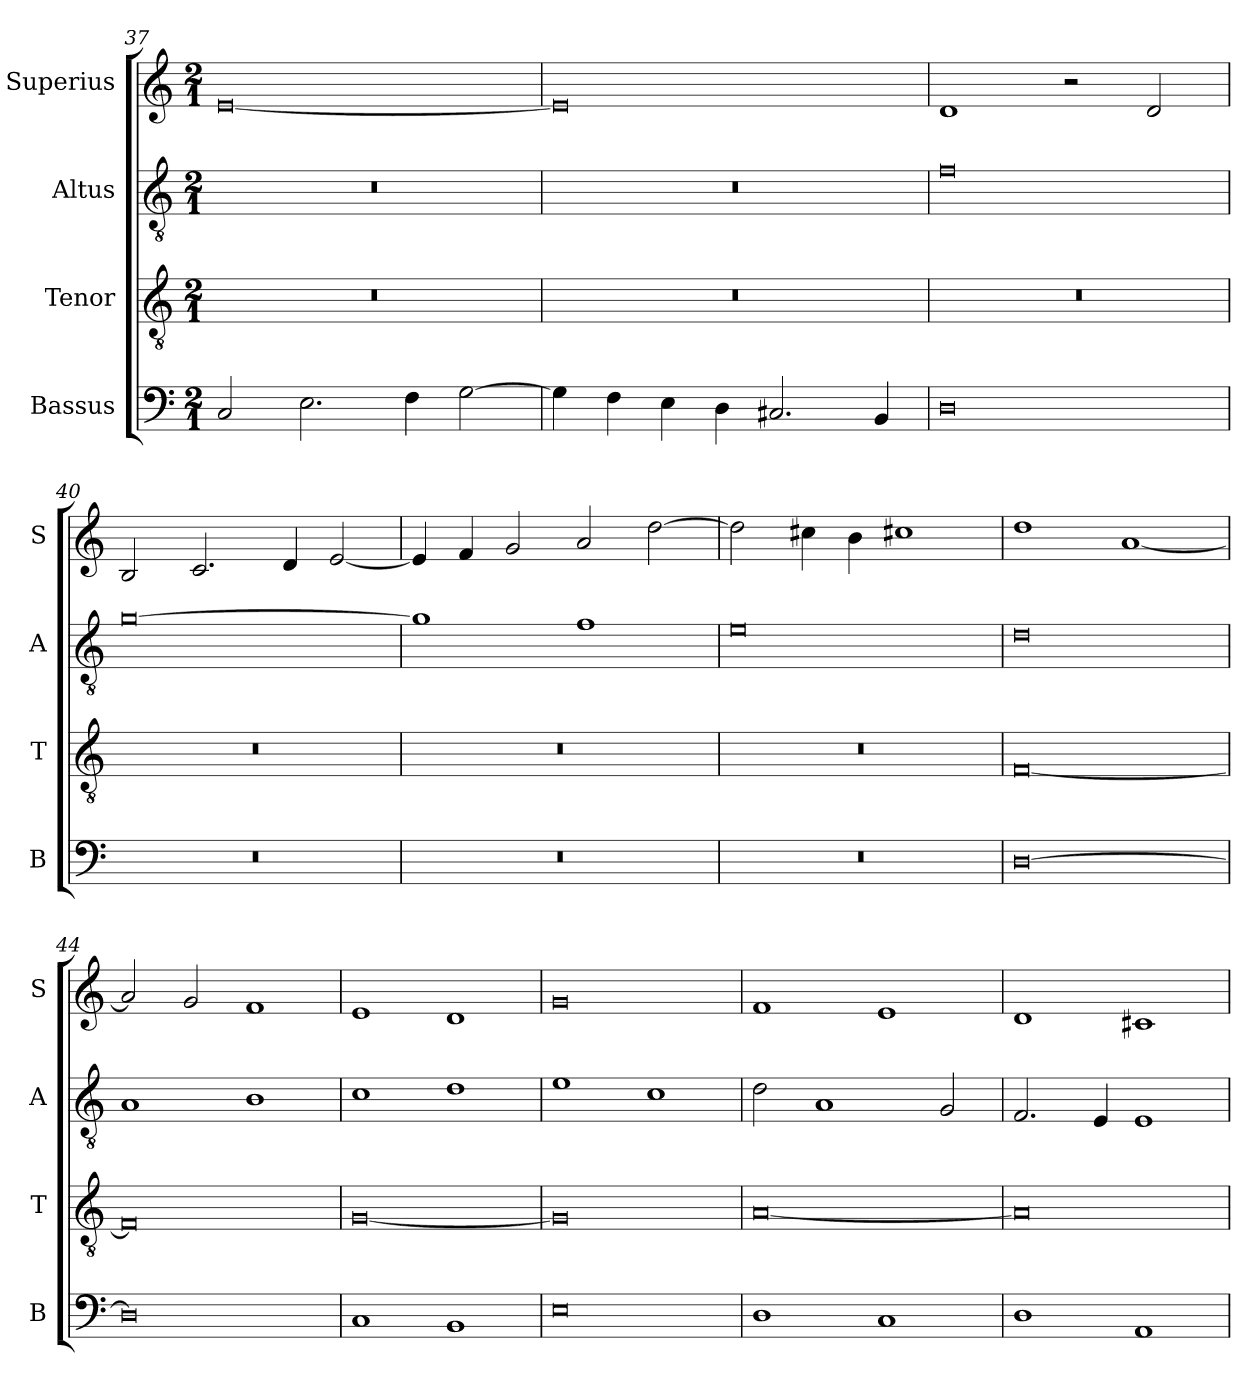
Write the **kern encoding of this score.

**kern	**kern	**kern	**kern
*part4	*part3	*part2	*part1
*staff4	*staff3	*staff2	*staff1
*I"Bassus	*I"Tenor	*I"Altus	*I"Superius
*I'B	*I'T	*I'A	*I'S
*clefF4	*clefGv2	*clefGv2	*clefG2
*k[]	*k[]	*k[]	*k[]
*M2/1	*M2/1	*M2/1	*M2/1
=37	=37	=37	=37
2C/	0r	0r	[0e
2.E\	.	.	.
4F\	.	.	.
[2G\	.	.	.
=38	=38	=38	=38
4G\]	0r	0r	0e]
4F\	.	.	.
4E\	.	.	.
4D\	.	.	.
2.C#X/	.	.	.
4BB/	.	.	.
=39	=39	=39	=39
0D	0r	0f	1d
.	.	.	2r
.	.	.	2d/
=40	=40	=40	=40
0r	0r	[0g	2B/
.	.	.	2.c/
.	.	.	4d/
.	.	.	[2e/
=41	=41	=41	=41
0r	0r	1g]	4e/]
.	.	.	4f/
.	.	.	2g/
.	.	1f	2a/
.	.	.	[2dd\
=42	=42	=42	=42
0r	0r	0e	2dd\]
.	.	.	4cc#X\
.	.	.	4b\
.	.	.	1cc#X
=43	=43	=43	=43
[0D	[0F	0d	1dd
.	.	.	[1a
=44	=44	=44	=44
0D]	0F]	1A	2a/]
.	.	.	2g/
.	.	1B	1f
=45	=45	=45	=45
1C	[0G	1c	1e
1BB	.	1d	1d
=46	=46	=46	=46
0E	0G]	1e	0g
.	.	1c	.
=47	=47	=47	=47
1D	[0A	2d\	1f
.	.	1A	.
1C	.	.	1e
.	.	2G/	.
=48	=48	=48	=48
1D	0A]	2.F/	1d
.	.	4E/	.
1AA	.	1E	1c#X
=	=	=	=
*-	*-	*-	*-
